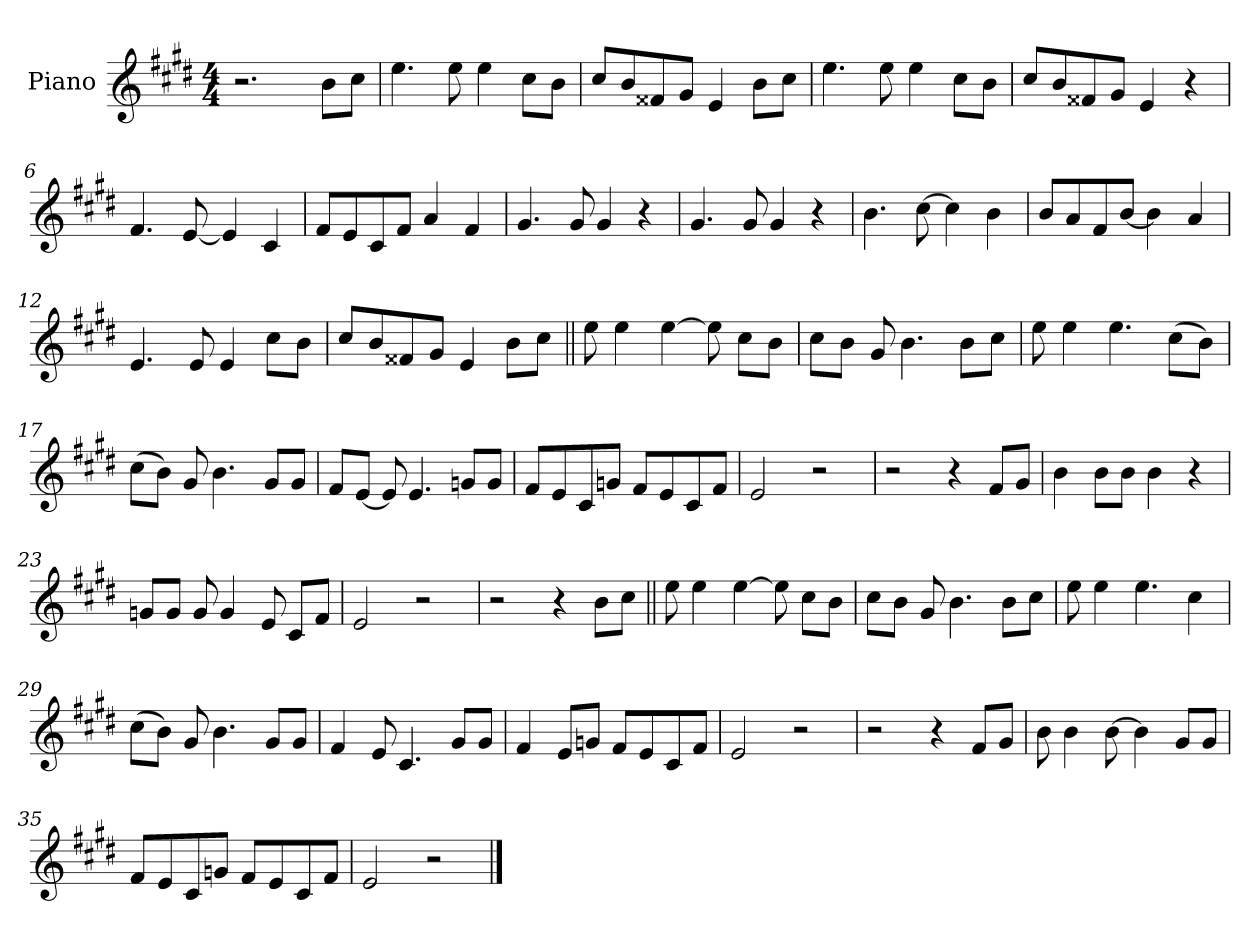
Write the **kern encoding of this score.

**kern
*part1
*staff1
*I"Piano
*I'Pno.
*clefG2
*k[f#c#g#d#]
*M4/4
*MM150
=1
2.r
8b!L
8cc#!J
=2
4.ee!
8ee!
4ee!
8cc#!L
8b!J
=3
8cc#!L
8b!
8f##X!
8g#!J
4e!
8b!L
8cc#!J
=4
4.ee!
8ee!
4ee!
8cc#!L
8b!J
=5
8cc#!L
8b!
8f##X!
8g#!J
4e!
4r
=6
4.f#!
[8e!
4e!]
4c#!
=7
8f#!L
8e!
8c#!
8f#!J
4a!
4f#!
=8
4.g#!
8g#!
4g#!
4r
=9
4.g#!
8g#!
4g#!
4r
=10
4.b!
[8cc#!
4cc#!]
4b!
=11
8b!L
8a!
8f#!
[8b!J
4b!]
4a!
=12
4.e!
8e!
4e!
8cc#!L
8b!J
=13
8cc#!L
8b!
8f##X!
8g#!J
4e!
8bL
8cc#J
=14||
8ee
4ee
[4ee
8ee]
8cc#L
8bJ
=15
8cc#L
8bJ
8g#
4.b
8bL
8cc#J
=16
8ee
4ee
4.ee
(>8cc#L
8bJ)
=17
(>8cc#L
8bJ)
8g#
4.b
8g#L
8g#J
=18
8f#L
[8eJ
8e]
4.e
8gnL
8gJ
=19
8f#L
8e
8c#
8gnJ
8f#L
8e
8c#
8f#J
=20
2e
2r
=21
2r
4r
8f#L
8g#J
=22
4b
8bL
8bJ
4b
4r
=23
8gnL
8gJ
8g
4g
8e
8c#L
8f#J
=24
2e
2r
=25
2r
4r
8bL
8cc#J
=26||
8ee
4ee
[4ee
8ee]
8cc#L
8bJ
=27
8cc#L
8bJ
8g#
4.b
8bL
8cc#J
=28
8ee
4ee
4.ee
4cc#
=29
(>8cc#L
8bJ)
8g#
4.b
8g#L
8g#J
=30
4f#
8e
4.c#
8g#L
8g#J
=31
4f#
8eL
8gnJ
8f#L
8e
8c#
8f#J
=32
2e
2r
=33
2r
4r
8f#L
8g#J
=34
8b
4b
[8b
4b]
8g#L
8g#J
=35
8f#L
8e
8c#
8gnJ
8f#L
8e
8c#
8f#J
=36
2e
2r
==
*-
